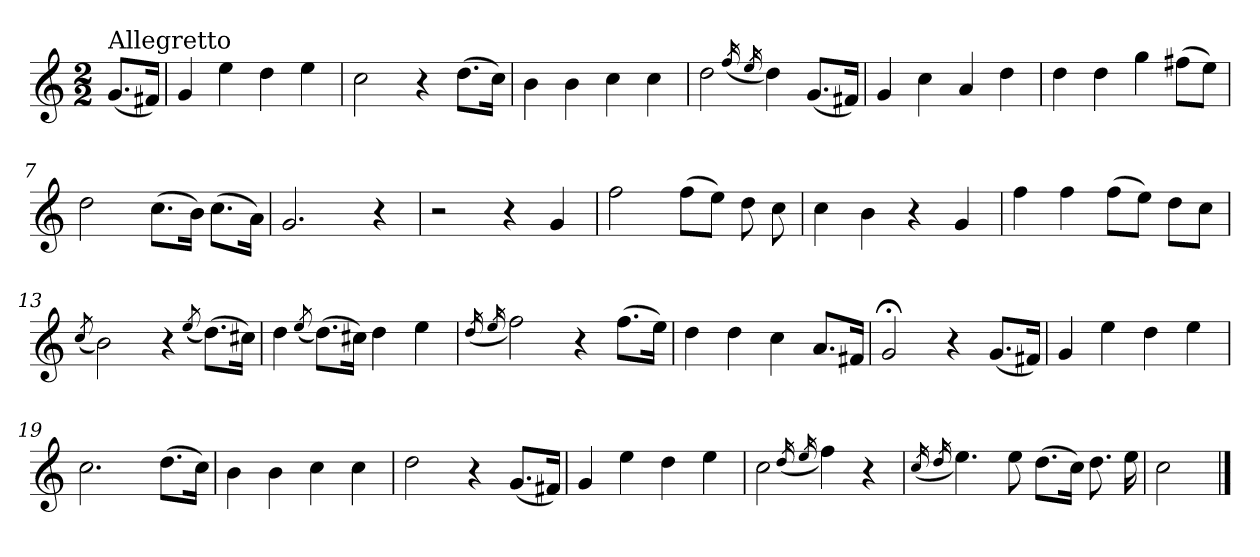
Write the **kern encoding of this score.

**kern
*part1
*staff1
*clefG2
*k[]
*C:
*M2/2
=
!LO:TX:a:t=Allegretto
(<8.g/L
16f#X/Jk)
=1
4g/
4ee\
4dd\
4ee\
=2
2cc\
4r
(>8.dd\L
16cc\Jk)
=3
4b\
4b\
4cc\
4cc\
=4
2dd\
(<16qff/
16qee/
4dd\)
(<8.g/L
16f#X/Jk)
=5
4g/
4cc\
4a/
4dd\
!!LO:LB:g=z
=6
4dd\
4dd\
4gg\
(>8ff#X\L
8ee\J)
=7
2dd\
(>8.cc\L
16b\Jk)
(>8.cc\L
16a\Jk)
=8
2.g/
4r
=9
2r
4r
4g/
=10
2ff\
(>8ff\L
8ee\J)
8dd\
8cc\
=11
4cc\
4b\
4r
4g/
!!LO:LB:g=z
=12
4ff\
4ff\
(>8ff\L
8ee\J)
8dd\L
8cc\J
=13
(<8qcc/
2b\)
4r
(<8qee/
(>8.dd\L)
16cc#X\Jk)
=14
4dd\
(<8qee/
(>8.dd\L)
16cc#X\Jk)
4dd\
4ee\
=15
(<16qdd/
16qee/
2ff\)
4r
(>8.ff\L
16ee\Jk)
=16
4dd\
4dd\
4cc\
8.a/L
16f#X/Jk
!!LO:LB:g=z
=17
2g;</
4r
(<8.g/L
16f#X/Jk)
=18
4g/
4ee\
4dd\
4ee\
=19
2.cc\
(>8.dd\L
16cc\Jk)
=20
4b\
4b\
4cc\
4cc\
=21
2dd\
4r
(<8.g/L
16f#X/Jk)
=22
4g/
4ee\
4dd\
4ee\
!!LO:LB:g=z
=23
2cc\
(<16qdd/
16qee/
4ff\)
4r
=24
(<16qcc/
16qdd/
4.ee\)
8ee\
(>8.dd\L
16cc\Jk)
8.dd\
16ee\
=25
2cc\
==
*-
